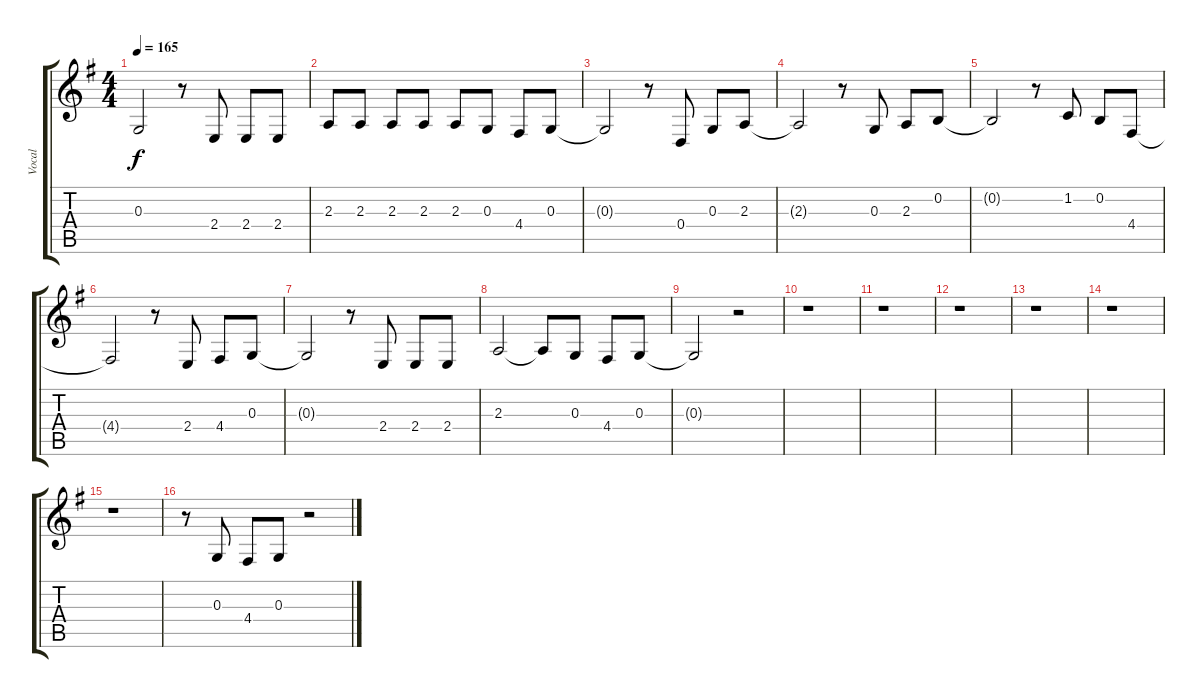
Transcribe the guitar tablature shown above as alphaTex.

\track ("Vocal" "Vocal") {instrument fx5brightness}
\staff {score tabs}
\tuning (E4 B3 G3 D3 A2 E2) {hide}
\ts (4 4)
\tempo 165
\clef g2
\ks g
0.3{t}.2{dy f} r.8 2.4.8 2.4.8 2.4.8 |
2.3.8 2.3.8 2.3.8 2.3.8 2.3.8 0.3.8 4.4.8 0.3.8 |
0.3{t}.2 r.8 0.4.8 0.3.8 2.3.8 |
2.3{t}.2 r.8 0.3.8 2.3.8 0.2.8 |
0.2{t}.2 r.8 1.2.8 0.2.8 4.4.8 |
4.4{t}.2 r.8 2.4.8 4.4.8 0.3.8 |
0.3{t}.2 r.8 2.4.8 2.4.8 2.4.8 |
2.3.2 2.3{t}.8 0.3.8 4.4.8 0.3.8 |
0.3{t}.2 r.2 |
r.1 |
r.1 |
r.1 |
r.1 |
r.1 |
r.1 |
r.8 0.3.8 4.4.8 0.3.8 r.2
